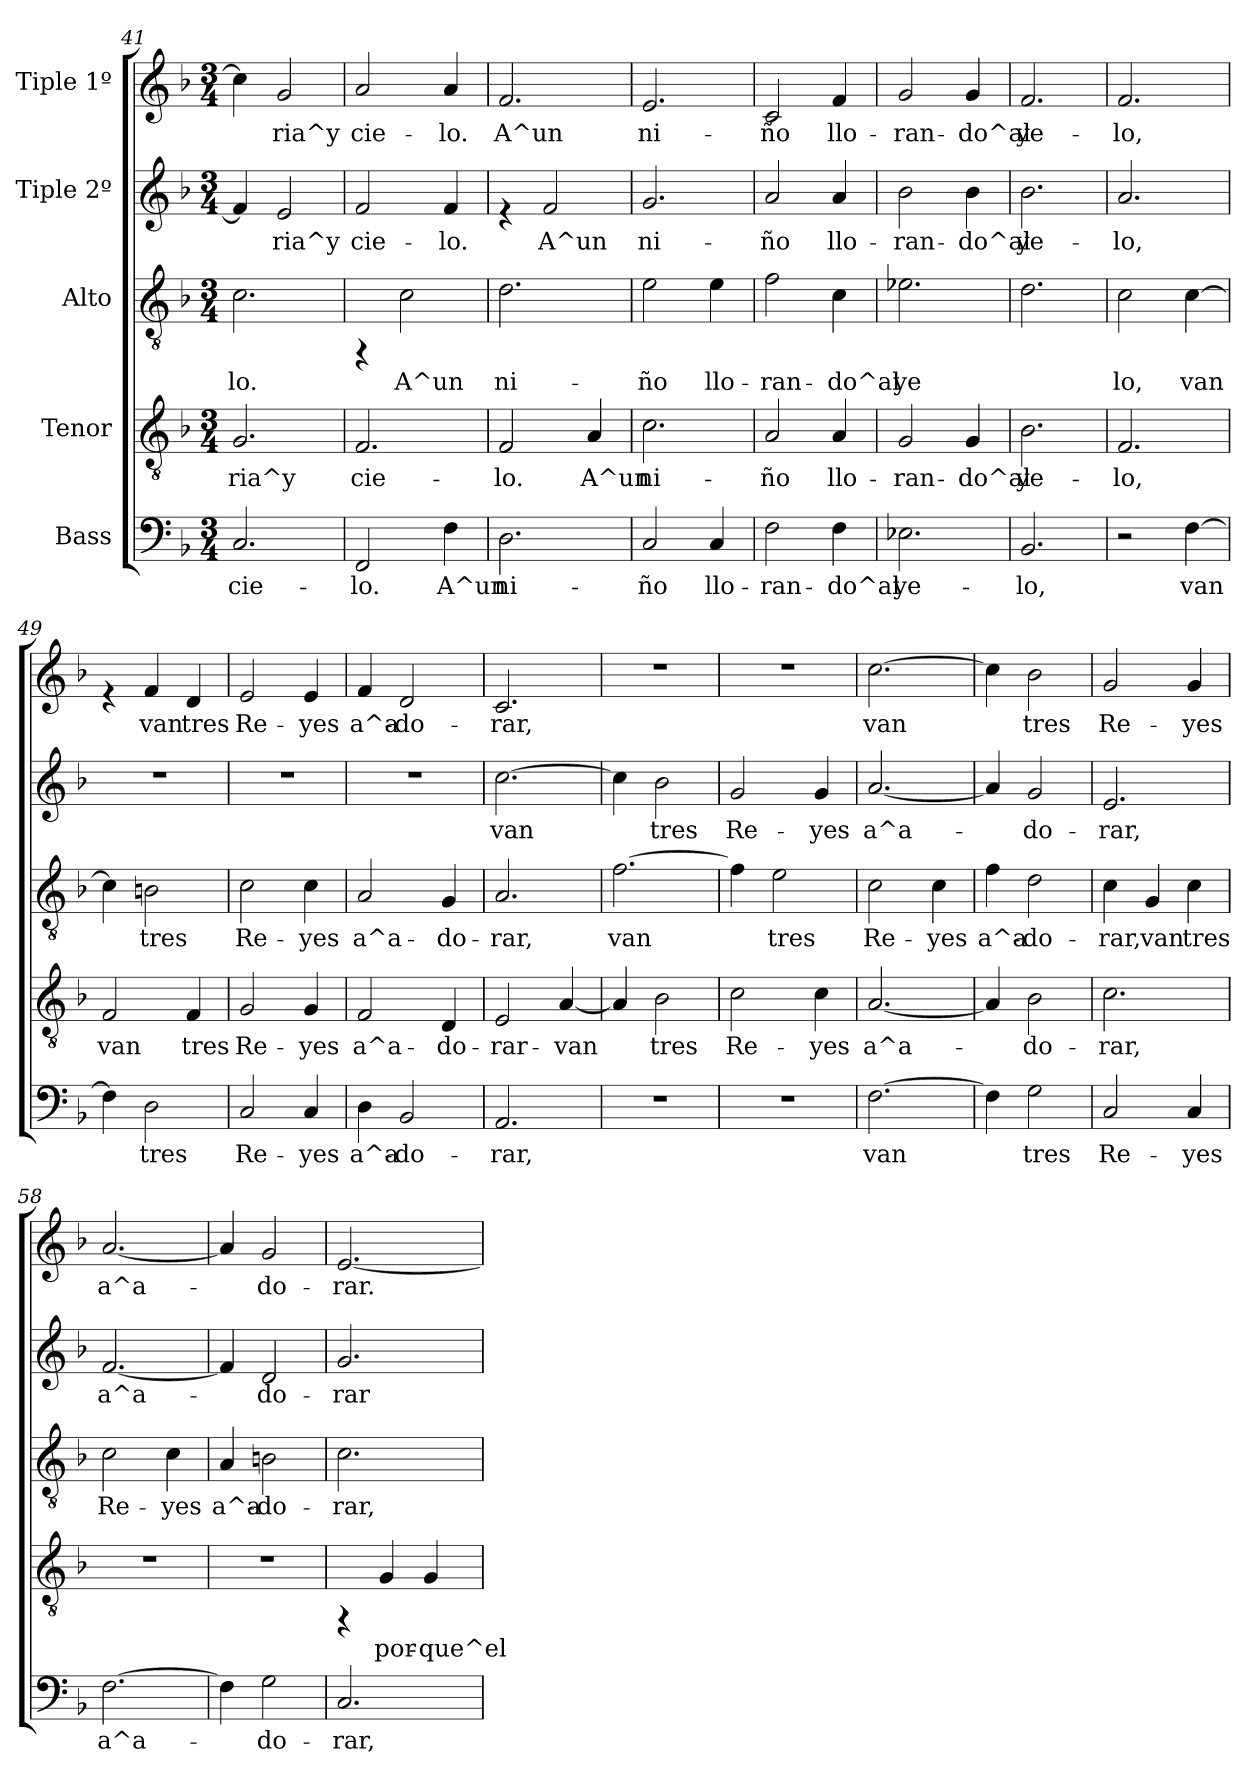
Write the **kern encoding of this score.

**kern	**text	**kern	**text	**kern	**text	**kern	**text	**kern	**text
*part5	*part5	*part4	*part4	*part3	*part3	*part2	*part2	*part1	*part1
*staff5	*staff5	*staff4	*staff4	*staff3	*staff3	*staff2	*staff2	*staff1	*staff1
*I"Bass	*	*I"Tenor	*	*I"Alto	*	*I"Tiple 2º	*	*I"Tiple 1º	*
*clefF4	*	*clefGv2	*	*clefGv2	*	*clefG2	*	*clefG2	*
*k[b-]	*	*k[b-]	*	*k[b-]	*	*k[b-]	*	*k[b-]	*
*F:	*	*F:	*	*F:	*	*F:	*	*F:	*
*M3/4	*	*M3/4	*	*M3/4	*	*M3/4	*	*M3/4	*
=41	=41	=41	=41	=41	=41	=41	=41	=41	=41
!	!LO:LY:b:cj	!	!LO:LY:b:cj	!	!LO:LY:b:cj	!	!	!	!
2.C/	cie-	2.G/	-ria^y	2.c\	-lo.	4f/]	.	4cc\]	.
!	!	!	!	!	!	!	!LO:LY:b:cj	!	!LO:LY:b:cj
.	.	.	.	.	.	2e/	-ria^y	2g/	-ria^y
=42	=42	=42	=42	=42	=42	=42	=42	=42	=42
!	!LO:LY:b:cj	!	!LO:LY:b:cj	!	!	!	!LO:LY:b:cj	!	!LO:LY:b:cj
2FF/	-lo.	2.F/	cie-	4rEE	.	2f/	cie-	2a/	cie-
!	!	!	!	!	!LO:LY:b:cj	!	!	!	!
.	.	.	.	2c\	A^un	.	.	.	.
!	!LO:LY:b:cj	!	!	!	!	!	!LO:LY:b:cj	!	!LO:LY:b:cj
4F\	A^un	.	.	.	.	4f/	-lo.	4a/	-lo.
!!LO:LB:g=z
=43	=43	=43	=43	=43	=43	=43	=43	=43	=43
!	!LO:LY:b:cj	!	!LO:LY:b:cj	!	!LO:LY:b:cj	!	!	!	!LO:LY:b:cj
2.D\	ni-	2F/	-lo.	2.d\	ni-	4re	.	2.f/	A^un
!	!	!	!	!	!	!	!LO:LY:b:cj	!	!
.	.	.	.	.	.	2f/	A^un	.	.
!	!	!	!LO:LY:b:cj	!	!	!	!	!	!
.	.	4A/	A^un	.	.	.	.	.	.
=44	=44	=44	=44	=44	=44	=44	=44	=44	=44
!	!LO:LY:b:cj	!	!LO:LY:b:cj	!	!LO:LY:b:cj	!	!LO:LY:b:cj	!	!LO:LY:b:cj
2C/	-ño	2.c\	ni-	2e\	-ño	2.g/	ni-	2.e/	ni-
!	!LO:LY:b:cj	!	!	!	!LO:LY:b:cj	!	!	!	!
4C/	llo-	.	.	4e\	llo-	.	.	.	.
=45	=45	=45	=45	=45	=45	=45	=45	=45	=45
!	!LO:LY:b:cj	!	!LO:LY:b:cj	!	!LO:LY:b:cj	!	!LO:LY:b:cj	!	!LO:LY:b:cj
2F\	-ran-	2A/	-ño	2f\	-ran-	2a/	-ño	2c/	-ño
!	!LO:LY:b:cj	!	!LO:LY:b:cj	!	!LO:LY:b:cj	!	!LO:LY:b:cj	!	!LO:LY:b:cj
4F\	-do^al	4A/	llo-	4c\	-do^al	4a/	llo-	4f/	llo-
=46	=46	=46	=46	=46	=46	=46	=46	=46	=46
!	!LO:LY:b:cj	!	!LO:LY:b:cj	!	!LO:LY:b:cj	!	!LO:LY:b:cj	!	!LO:LY:b:cj
2.E-X\	ye-	2G/	-ran-	2.e-X\	ye-	2b-\	-ran-	2g/	-ran-
!	!	!	!LO:LY:b:cj	!	!	!	!LO:LY:b:cj	!	!LO:LY:b:cj
.	.	4G/	-do^al	.	.	4b-\	-do^al	4g/	-do^al
=47	=47	=47	=47	=47	=47	=47	=47	=47	=47
!	!LO:LY:b:cj	!	!LO:LY:b:cj	!	!LO:LY:b:cj	!	!LO:LY:b:cj	!	!LO:LY:b:cj
2.BB-/	-lo,	2.B-\	ye-	2.d\	--	2.b-\	ye-	2.f/	ye-
=48	=48	=48	=48	=48	=48	=48	=48	=48	=48
!	!	!	!LO:LY:b:cj	!	!LO:LY:b:cj	!	!LO:LY:b:cj	!	!LO:LY:b:cj
2r	.	2.F/	-lo,	2c\	-lo,	2.a/	-lo,	2.f/	-lo,
!	!LO:LY:b:cj	!	!	!	!LO:LY:b:cj	!	!	!	!
[>4F\	van	.	.	[>4c\	van	.	.	.	.
=49	=49	=49	=49	=49	=49	=49	=49	=49	=49
!	!	!	!LO:LY:b:cj	!	!	!	!	!	!
4F\]	.	2F/	van	4c\]	.	2.r	.	4re	.
!	!LO:LY:b:cj	!	!	!	!LO:LY:b:cj	!	!	!	!LO:LY:b:cj
2D\	tres	.	.	2Bn\	tres	.	.	4f/	van
!	!	!	!LO:LY:b:cj	!	!	!	!	!	!LO:LY:b:cj
.	.	4F/	tres	.	.	.	.	4d/	tres
!!LO:LB:g=z
=50	=50	=50	=50	=50	=50	=50	=50	=50	=50
!	!LO:LY:b:cj	!	!LO:LY:b:cj	!	!LO:LY:b:cj	!	!	!	!LO:LY:b:cj
2C/	Re-	2G/	Re-	2c\	Re-	2.r	.	2e/	Re-
!	!LO:LY:b:cj	!	!LO:LY:b:cj	!	!LO:LY:b:cj	!	!	!	!LO:LY:b:cj
4C/	-yes	4G/	-yes	4c\	-yes	.	.	4e/	-yes
=51	=51	=51	=51	=51	=51	=51	=51	=51	=51
!	!LO:LY:b:cj	!	!LO:LY:b:cj	!	!LO:LY:b:cj	!	!	!	!LO:LY:b:cj
4D\	a^a-	2F/	a^a-	2A/	a^a-	2.r	.	4f/	a^a-
!	!LO:LY:b:cj	!	!	!	!	!	!	!	!LO:LY:b:cj
2BB-/	-do-	.	.	.	.	.	.	2d/	-do-
!	!	!	!LO:LY:b:cj	!	!LO:LY:b:cj	!	!	!	!
.	.	4D/	-do-	4G/	-do-	.	.	.	.
=52	=52	=52	=52	=52	=52	=52	=52	=52	=52
!	!LO:LY:b:cj	!	!LO:LY:b:cj	!	!LO:LY:b:cj	!	!LO:LY:b:cj	!	!LO:LY:b:cj
2.AA/	-rar,	2E/	-rar-	2.A/	-rar,	[>2.cc\	van	2.c/	-rar,
!	!	!	!LO:LY:b:cj	!	!	!	!	!	!
.	.	[<4A/	-van	.	.	.	.	.	.
=53	=53	=53	=53	=53	=53	=53	=53	=53	=53
!	!	!	!	!	!LO:LY:b:cj	!	!	!	!
2.r	.	4A/]	.	[>2.f\	van	4cc\]	.	2.r	.
!	!	!	!LO:LY:b:cj	!	!	!	!LO:LY:b:cj	!	!
.	.	2B-\	tres	.	.	2b-\	tres	.	.
=54	=54	=54	=54	=54	=54	=54	=54	=54	=54
!	!	!	!LO:LY:b:cj	!	!	!	!LO:LY:b:cj	!	!
2.r	.	2c\	Re-	4f\]	.	2g/	Re-	2.r	.
!	!	!	!	!	!LO:LY:b:cj	!	!	!	!
.	.	.	.	2e\	tres	.	.	.	.
!	!	!	!LO:LY:b:cj	!	!	!	!LO:LY:b:cj	!	!
.	.	4c\	-yes	.	.	4g/	-yes	.	.
=55	=55	=55	=55	=55	=55	=55	=55	=55	=55
!	!LO:LY:b:cj	!	!LO:LY:b:cj	!	!LO:LY:b:cj	!	!LO:LY:b:cj	!	!LO:LY:b:cj
[>2.F\	van	[<2.A/	a^a-	2c\	Re-	[<2.a/	a^a-	[>2.cc\	van
!	!	!	!	!	!LO:LY:b:cj	!	!	!	!
.	.	.	.	4c\	-yes	.	.	.	.
=56	=56	=56	=56	=56	=56	=56	=56	=56	=56
!	!	!	!	!	!LO:LY:b:cj	!	!	!	!
4F\]	.	4A/]	.	4f\	a^a-	4a/]	.	4cc\]	.
!	!LO:LY:b:cj	!	!LO:LY:b:cj	!	!LO:LY:b:cj	!	!LO:LY:b:cj	!	!LO:LY:b:cj
2G\	tres	2B-\	-do-	2d\	-do-	2g/	-do-	2b-\	tres
!!LO:LB:g=z
=57	=57	=57	=57	=57	=57	=57	=57	=57	=57
!	!LO:LY:b:cj	!	!LO:LY:b:cj	!	!LO:LY:b:cj	!	!LO:LY:b:cj	!	!LO:LY:b:cj
2C/	Re-	2.c\	-rar,	4c\	-rar,	2.e/	-rar,	2g/	Re-
!	!	!	!	!	!LO:LY:b:cj	!	!	!	!
.	.	.	.	4G/	van	.	.	.	.
!	!LO:LY:b:cj	!	!	!	!LO:LY:b:cj	!	!	!	!LO:LY:b:cj
4C/	-yes	.	.	4c\	tres	.	.	4g/	-yes
=58	=58	=58	=58	=58	=58	=58	=58	=58	=58
!	!LO:LY:b:cj	!	!	!	!LO:LY:b:cj	!	!LO:LY:b:cj	!	!LO:LY:b:cj
[>2.F\	a^a-	2.r	.	2c\	Re-	[<2.f/	a^a-	[<2.a/	a^a-
!	!	!	!	!	!LO:LY:b:cj	!	!	!	!
.	.	.	.	4c\	-yes	.	.	.	.
=59	=59	=59	=59	=59	=59	=59	=59	=59	=59
!	!	!	!	!	!LO:LY:b:cj	!	!	!	!
4F\]	.	2.r	.	4A/	a^a-	4f/]	.	4a/]	.
!	!LO:LY:b:cj	!	!	!	!LO:LY:b:cj	!	!LO:LY:b:cj	!	!LO:LY:b:cj
2G\	-do-	.	.	2Bn\	-do-	2d/	-do-	2g/	-do-
=60	=60	=60	=60	=60	=60	=60	=60	=60	=60
!	!LO:LY:b:cj	!	!	!	!LO:LY:b:cj	!	!LO:LY:b:cj	!	!LO:LY:b:cj
2.C/	-rar,	4rEE	.	2.c\	-rar,	2.g/	-rar	[<2.e/	-rar.
!	!	!	!LO:LY:b:cj	!	!	!	!	!	!
.	.	4G/	por-	.	.	.	.	.	.
!	!	!	!LO:LY:b:cj	!	!	!	!	!	!
.	.	4G/	-que^el	.	.	.	.	.	.
=	=	=	=	=	=	=	=	=	=
*-	*-	*-	*-	*-	*-	*-	*-	*-	*-
